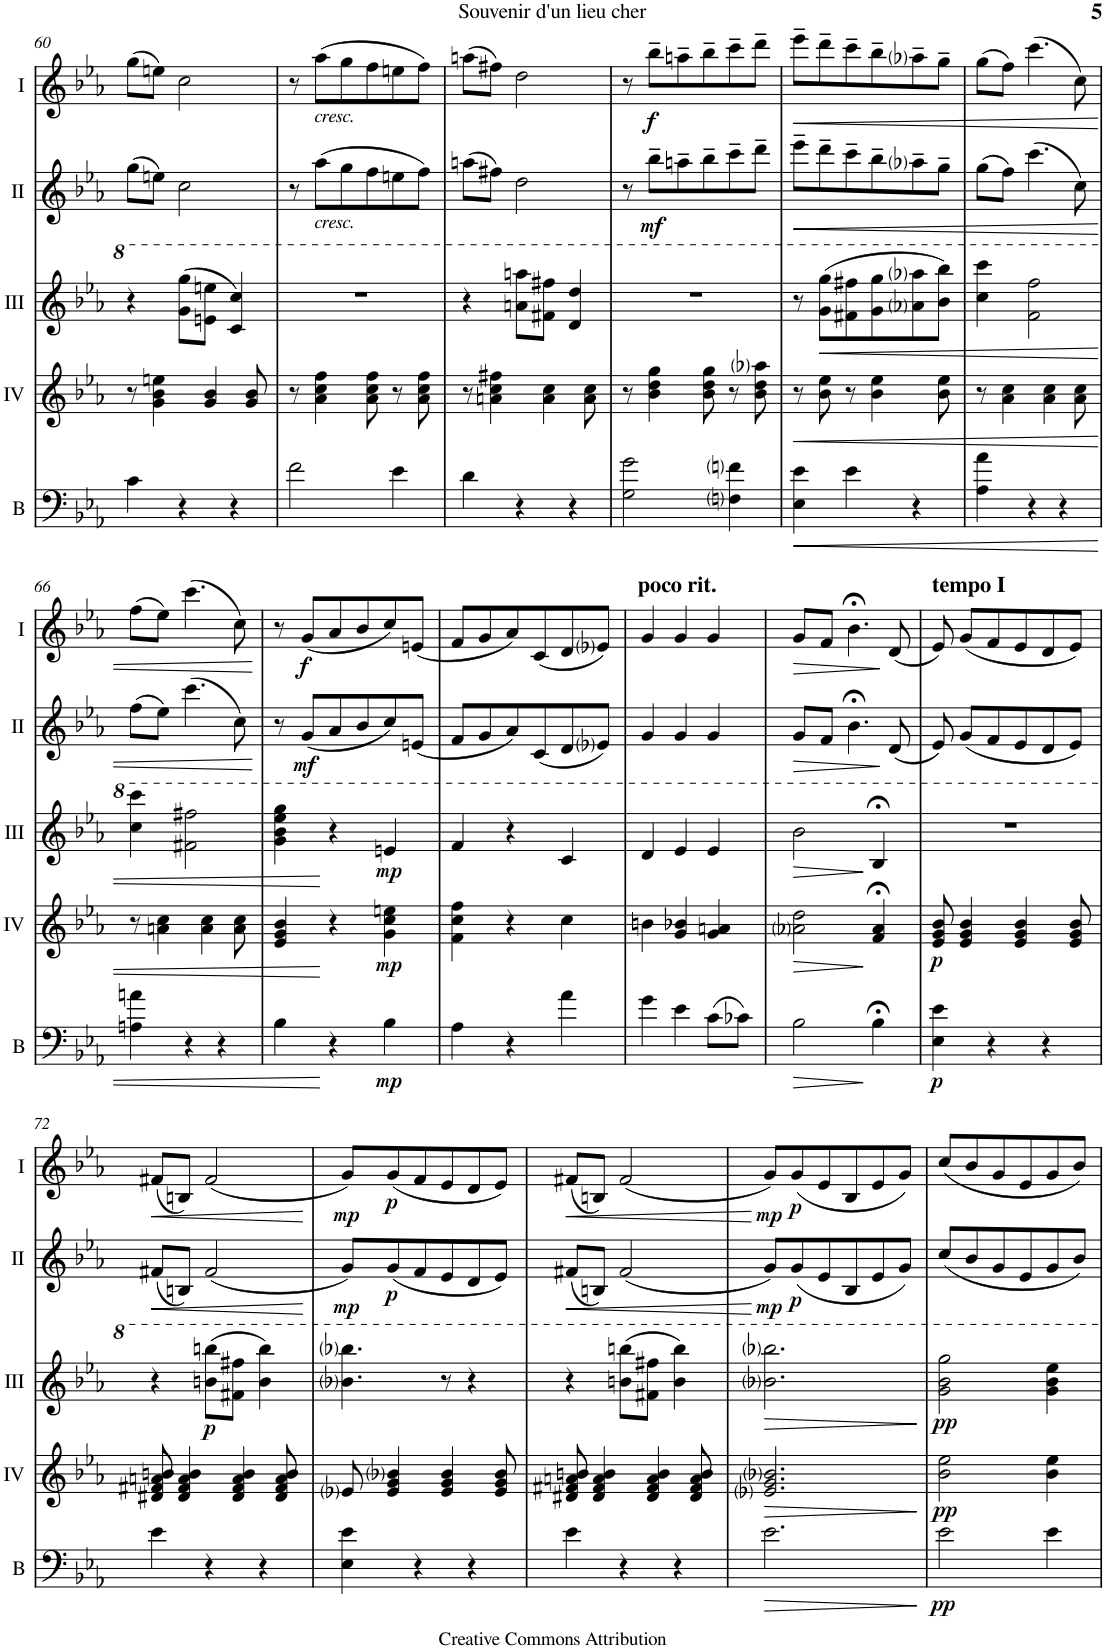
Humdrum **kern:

**kern	**dynam	**kern	**dynam	**kern	**dynam	**kern	**dynam	**kern	**dynam
*part5	*part5	*part4	*part4	*part3	*part3	*part2	*part2	*part1	*part1
*staff5	*staff5	*staff4	*staff4	*staff3	*staff3	*staff2	*staff2	*staff1	*staff1
*I"Bass	*	*I"Acc. 4	*	*I"Acc. 3	*	*I"Acc. 2	*	*I"Acc. 1	*
*I'B	*	*	*	*	*	*	*	*	*
!!LO:PB:g=z
*clefF4	*	*clefG2	*	*clefG2	*	*clefG2	*	*clefG2	*
*Trd7c12	*	*Trd7c12	*	*Trd7c12	*	*	*	*	*
*k[b-e-a-]	*	*k[b-e-a-]	*	*k[b-e-a-]	*	*k[b-e-a-]	*	*k[b-e-a-]	*
*M3/4	*	*M3/4	*	*M3/4	*	*M3/4	*	*M3/4	*
=60	=60	=60	=60	=60	=60	=60	=60	=60	=60
4c\	.	8r	.	4r	.	(8gg\L	.	(8gg\L	.
.	.	4g\ 4b-\ 4een\	.	.	.	8een\J)	.	8een\J)	.
4r	.	.	.	(8gg\ 8ggg\L	.	2cc\	.	2cc\	.
.	.	4g/ 4b-/	.	8een\ 8eeen\J	.	.	.	.	.
4r	.	.	.	4cc/ 4ccc/)	.	.	.	.	.
.	.	8g/ 8b-/	.	.	.	.	.	.	.
=61	=61	=61	=61	=61	=61	=61	=61	=61	=61
2f\	.	8r	.	2.r	.	8r	.	8r	.
!	!	!	!	!	!	!	!	!LO:TX:b:i:t=cresc.	!
!	!	!	!	!	!	!LO:TX:b:i:t=cresc.	!	!	!
.	.	4a-\ 4cc\ 4ff\	.	.	.	(8aa-\L	.	(8aa-\L	.
.	.	.	.	.	.	8gg\	.	8gg\	.
.	.	8a-\ 8cc\ 8ff\	.	.	.	8ff\	.	8ff\	.
4e-\	.	8r	.	.	.	8een\	.	8een\	.
.	.	8a-\ 8cc\ 8ff\	.	.	.	8ff\J)	.	8ff\J)	.
=62	=62	=62	=62	=62	=62	=62	=62	=62	=62
4d\	.	8r	.	4r	.	(8aan\L	.	(8aan\L	.
.	.	4an\ 4cc\ 4ff#X\	.	.	.	8ff#X\J)	.	8ff#X\J)	.
4r	.	.	.	8aan\ 8aaan\L	.	2dd\	.	2dd\	.
.	.	4a\ 4cc\	.	8ff#X\ 8fff#X\J	.	.	.	.	.
4r	.	.	.	4dd/ 4ddd/	.	.	.	.	.
.	.	8a\ 8cc\	.	.	.	.	.	.	.
=63	=63	=63	=63	=63	=63	=63	=63	=63	=63
2G\ 2g\	.	8r	.	2.r	.	8r	.	8r	.
!	!	!	!	!	!	!	!LO:DY:b	!	!LO:DY:b
.	.	4b-\ 4dd\ 4gg\	.	.	.	8bb-~\L	mf	8bb-~\L	f
.	.	.	.	.	.	8aan~\	.	8aan~\	.
.	.	8b-\ 8dd\ 8gg\	.	.	.	8bb-~\	.	8bb-~\	.
4Fni\ 4fni\	.	8r	.	.	.	8ccc~\	.	8ccc~\	.
.	.	8b-\ 8dd\ 8aa-i\	.	.	.	8ddd~\J	.	8ddd~\J	.
=64	=64	=64	=64	=64	=64	=64	=64	=64	=64
!	!LO:HP:b	!	!LO:HP:b	!	!	!	!LO:HP:b	!	!LO:HP:b
4E-\ 4e-\	<	8r	<	8r	.	8eee-~\L	<	8eee-~\L	<
!	!	!	!	!	!LO:HP:b	!	!	!	!
.	.	8b-\ 8ee-\	.	(8gg\ 8ggg\L	<	8ddd~\	.	8ddd~\	.
4e-\	.	8r	.	8ff#X\ 8fff#X\	.	8ccc~\	.	8ccc~\	.
.	.	4b-\ 4ee-\	.	8gg\ 8ggg\	.	8bb-~\	.	8bb-~\	.
4r	.	.	.	8aa-i\ 8aaa-i\	.	8aa-i~\	.	8aa-i~\	.
.	.	8b-\ 8ee-\	.	8bb-\ 8bbb-\J)	.	8gg~\J	.	8gg~\J	.
=65	=65	=65	=65	=65	=65	=65	=65	=65	=65
4A-\ 4a-\	.	8r	.	4ccc\ 4cccc\	.	(8gg\L	.	(8gg\L	.
.	.	4a-\ 4cc\	.	.	.	8ff\J)	.	8ff\J)	.
4r	.	.	.	2ff\ 2fff\	.	(4.ccc\	.	(4.ccc\	.
.	.	4a-\ 4cc\	.	.	.	.	.	.	.
4r	.	.	.	.	.	.	.	.	.
.	.	8a-\ 8cc\	.	.	.	8cc\)	.	8cc\)	.
!!LO:LB:g=z
=66	=66	=66	=66	=66	=66	=66	=66	=66	=66
4An\ 4an\	.	8r	.	4ccc\ 4cccc\	.	(8ff\L	.	(8ff\L	.
.	.	4an\ 4cc\	.	.	.	8ee-\J)	.	8ee-\J)	.
4r	.	.	.	2ff#X\ 2fff#X\	.	(4.ccc\	.	(4.ccc\	.
.	.	4a\ 4cc\	.	.	.	.	.	.	.
4r	.	.	.	.	.	.	.	.	.
.	.	8a\ 8cc\	.	.	.	8cc\)	.	8cc\)	.
.	.	.	.	.	.	.	[	.	[
=67	=67	=67	=67	=67	=67	=67	=67	=67	=67
4B-\	.	4e-/ 4g/ 4b-/	.	4gg\ 4bb-\ 4eee-\ 4ggg\	.	8r	.	8r	.
!	!	!	!	!	!	!	!LO:DY:b	!	!LO:DY:b
.	.	.	.	.	.	(8g/L	mf	(8g/L	f
4r	[	4r	[	4r	[	8a-/	.	8a-/	.
.	.	.	.	.	.	8b-/	.	8b-/	.
!	!LO:DY:b	!	!LO:DY:b	!	!LO:DY:b	!	!	!	!
4B-\	mp	4g\ 4cc\ 4een\	mp	4een/	mp	8cc/)	.	8cc/)	.
.	.	.	.	.	.	(8en/J	.	(8en/J	.
=68	=68	=68	=68	=68	=68	=68	=68	=68	=68
4A-\	.	4f\ 4cc\ 4ff\	.	4ff/	.	8f/L	.	8f/L	.
.	.	.	.	.	.	8g/	.	8g/	.
4r	.	4r	.	4r	.	8a-/)	.	8a-/)	.
.	.	.	.	.	.	(8c/	.	(8c/	.
4a-\	.	4cc\	.	4cc/	.	8d/	.	8d/	.
.	.	.	.	.	.	8e-i/J)	.	8e-i/J)	.
=69	=69	=69	=69	=69	=69	=69	=69	=69	=69
!	!	!	!	!	!	!	!	!LO:TX:a:B:t=poco rit.	!
4g\	.	4bn\	.	4dd/	.	4g/	.	4g/	.
4e-\	.	4g/ 4b-X/	.	4ee-/	.	4g/	.	4g/	.
(8c\L	.	4g/ 4an/	.	4ee-/	.	4g/	.	4g/	.
8c-X\J)	.	.	.	.	.	.	.	.	.
=70	=70	=70	=70	=70	=70	=70	=70	=70	=70
!	!LO:HP:b	!	!LO:HP:b	!	!LO:HP:b	!	!LO:HP:b	!	!LO:HP:b
2B-\	>	2a-i\ 2dd\	>	2bb-\	>	8g/L	>	8g/L	>
.	.	.	.	.	.	8f/J	.	8f/J	.
.	.	.	.	.	.	4.b-;<\	.	4.b-;<\	.
4B-;<\	]	4f/;< 4a-/;<	]	4b-;</	]	.	.	.	.
.	.	.	.	.	.	(8d/	]	(8d/	]
=71	=71	=71	=71	=71	=71	=71	=71	=71	=71
!	!	!	!	!	!	!	!	!LO:TX:a:B:t=tempo I	!
!	!LO:DY:b	!	!LO:DY:b	!	!	!	!	!	!
4E-\ 4e-\	p	8e-/ 8g/ 8b-/	p	2.r	.	8e-/)	.	8e-/)	.
.	.	4e-/ 4g/ 4b-/	.	.	.	(8g/L	.	(8g/L	.
4r	.	.	.	.	.	8f/	.	8f/	.
.	.	4e-/ 4g/ 4b-/	.	.	.	8e-/	.	8e-/	.
4r	.	.	.	.	.	8d/	.	8d/	.
.	.	8e-/ 8g/ 8b-/	.	.	.	8e-/J)	.	8e-/J)	.
!!LO:LB:g=z
=72	=72	=72	=72	=72	=72	=72	=72	=72	=72
!	!	!	!	!	!	!	!LO:HP:b	!	!LO:HP:b
4e-\	.	8d#X/ 8f#X/ 8an/ 8bn/	.	4r	.	(8f#X/L	<	(8f#X/L	<
.	.	4d#/ 4f#/ 4a/ 4b/	.	.	.	8Bn/J)	.	8Bn/J)	.
!	!	!	!	!	!LO:DY:b	!	!	!	!
4r	.	.	.	(8bbn\ 8bbbn\L	p	(2f#/	.	(2f#/	.
.	.	4d#/ 4f#/ 4a/ 4b/	.	8ff#X\ 8fff#X\J	.	.	.	.	.
4r	.	.	.	4bb\ 4bbb\)	.	.	.	.	.
.	.	8d#/ 8f#/ 8a/ 8b/	.	.	.	.	.	.	.
.	.	.	.	.	.	.	[	.	[
=73	=73	=73	=73	=73	=73	=73	=73	=73	=73
!	!	!	!	!	!	!	!LO:DY:b	!	!LO:DY:b
4E-\ 4e-\	.	8e-i/	.	4.bb-i\ 4.bbb-i\	.	8g/L)	mp	8g/L)	mp
!	!	!	!	!	!	!	!LO:DY:b	!	!LO:DY:b
.	.	4e-/ 4g/ 4b-i/	.	.	.	(8g/	p	(8g/	p
4r	.	.	.	.	.	8f/	.	8f/	.
.	.	4e-/ 4g/ 4b-/	.	8r	.	8e-/	.	8e-/	.
4r	.	.	.	4r	.	8d/	.	8d/	.
.	.	8e-/ 8g/ 8b-/	.	.	.	8e-/J)	.	8e-/J)	.
=74	=74	=74	=74	=74	=74	=74	=74	=74	=74
!	!	!	!	!	!	!	!LO:HP:b	!	!LO:HP:b
4e-\	.	8d#X/ 8f#X/ 8an/ 8bn/	.	4r	.	(8f#X/L	<	(8f#X/L	<
.	.	4d#/ 4f#/ 4a/ 4b/	.	.	.	8Bn/J)	.	8Bn/J)	.
4r	.	.	.	(8bbn\ 8bbbn\L	.	(2f#/	.	(2f#/	.
.	.	4d#/ 4f#/ 4a/ 4b/	.	8ff#X\ 8fff#X\J	.	.	.	.	.
4r	.	.	.	4bb\ 4bbb\)	.	.	.	.	.
.	.	8d#/ 8f#/ 8a/ 8b/	.	.	.	.	.	.	.
.	.	.	.	.	.	.	[	.	[
=75	=75	=75	=75	=75	=75	=75	=75	=75	=75
!	!LO:HP:b	!	!LO:HP:b	!	!LO:HP:b	!	!LO:DY:b	!	!LO:DY:b
2.e-\	>	2.e-i/ 2.g/ 2.b-i/	>	2.bb-i\ 2.bbb-i\	>	8g/L)	mp	8g/L)	mp
!	!	!	!	!	!	!	!LO:DY:b	!	!LO:DY:b
.	.	.	.	.	.	(8g/	p	(8g/	p
.	.	.	.	.	.	8e-/	.	8e-/	.
.	.	.	.	.	.	8B-/	.	8B-/	.
.	.	.	.	.	.	8e-/	.	8e-/	.
.	.	.	.	.	.	8g/J)	.	8g/J)	.
.	]	.	]	.	]	.	.	.	.
=76	=76	=76	=76	=76	=76	=76	=76	=76	=76
!	!LO:DY:b	!	!LO:DY:b	!	!LO:DY:b	!	!	!	!
2e-\	pp	2b-\ 2ee-\	pp	2gg\ 2bb-\ 2ggg\	pp	(8cc/L	.	(8cc/L	.
.	.	.	.	.	.	8b-/	.	8b-/	.
.	.	.	.	.	.	8g/	.	8g/	.
.	.	.	.	.	.	8e-/	.	8e-/	.
4e-\	.	4b-\ 4ee-\	.	4gg\ 4bb-\ 4eee-\	.	8g/	.	8g/	.
.	.	.	.	.	.	8b-/J)	.	8b-/J)	.
=	=	=	=	=	=	=	=	=	=
*-	*-	*-	*-	*-	*-	*-	*-	*-	*-
